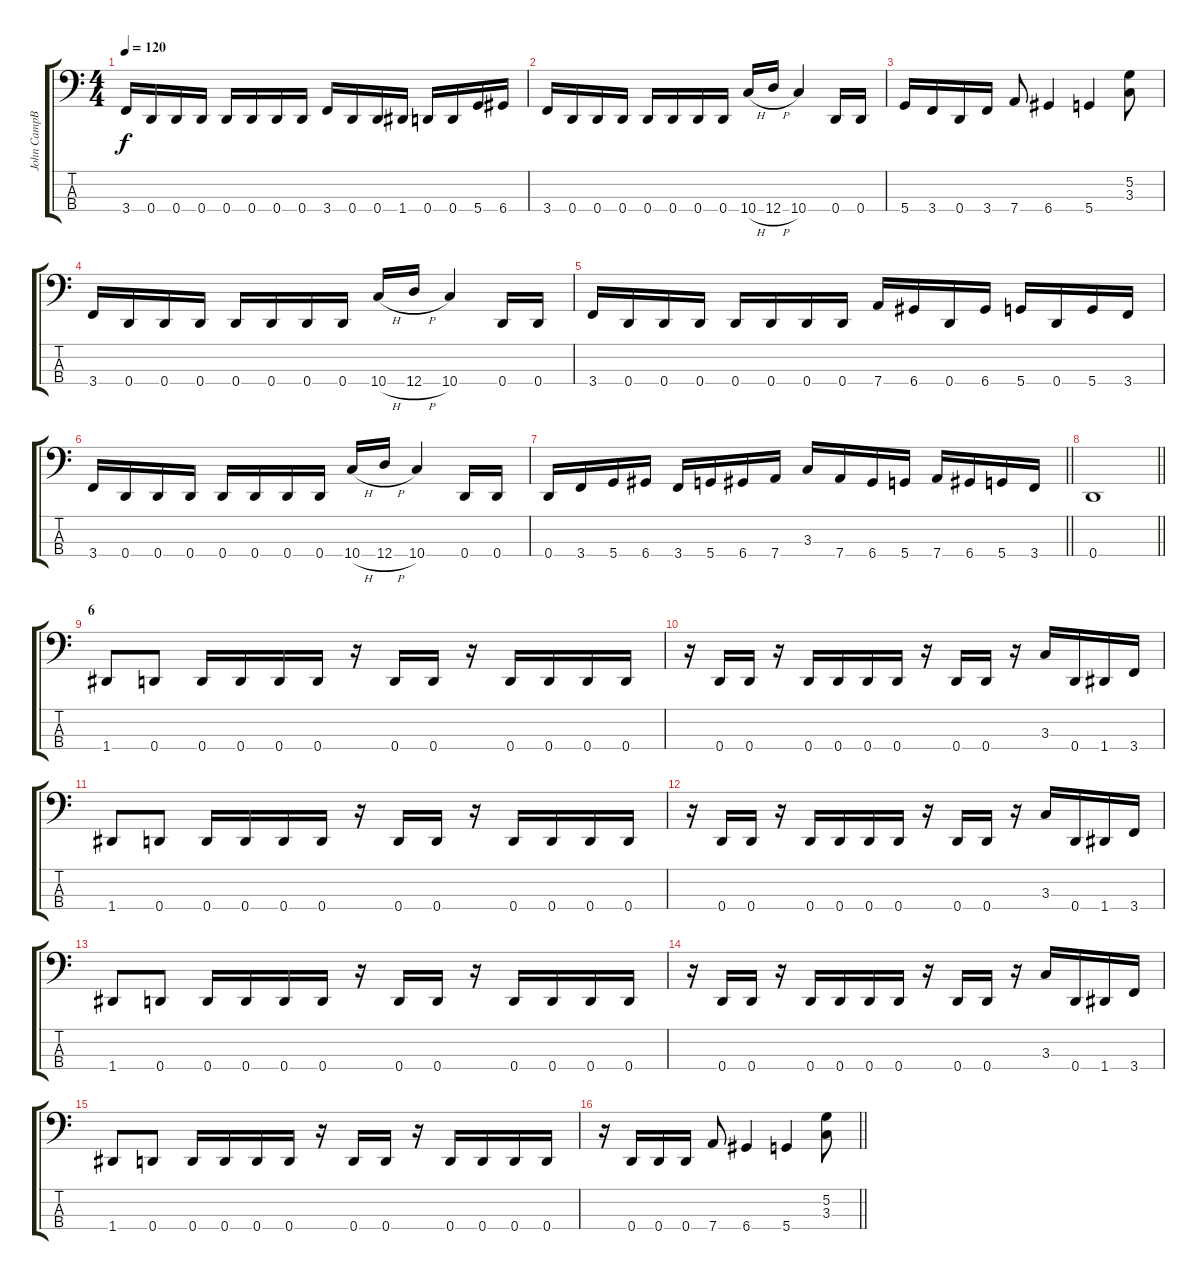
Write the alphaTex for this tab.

\track ("John CampBell" "John CampB") {instrument electricbassfinger}
\staff {score tabs}
\tuning (G2 D2 A1 D1) {hide}
\ts (4 4)
\tempo 120
\clef f4
\ks c
3.4.16{dy f} 0.4.16 0.4.16 0.4.16 0.4.16 0.4.16 0.4.16 0.4.16 3.4.16 0.4.16 0.4.16 1.4.16 0.4.16 0.4.16 5.4.16 6.4.16 |
3.4.16 0.4.16 0.4.16 0.4.16 0.4.16 0.4.16 0.4.16 0.4.16 10.4{h}.16 12.4{h}.16 10.4.4 0.4.16 0.4.16 |
5.4.16 3.4.16 0.4.16 3.4.16 7.4.8 6.4.4 5.4.4 (5.2 3.3).8 |
3.4.16 0.4.16 0.4.16 0.4.16 0.4.16 0.4.16 0.4.16 0.4.16 10.4{h}.16 12.4{h}.16 10.4.4 0.4.16 0.4.16 |
3.4.16 0.4.16 0.4.16 0.4.16 0.4.16 0.4.16 0.4.16 0.4.16 7.4.16 6.4.16 0.4.16 6.4.16 5.4.16 0.4.16 5.4.16 3.4.16 |
3.4.16 0.4.16 0.4.16 0.4.16 0.4.16 0.4.16 0.4.16 0.4.16 10.4{h}.16 12.4{h}.16 10.4.4 0.4.16 0.4.16 |
\barLineRight lightlight
0.4.16 3.4.16 5.4.16 6.4.16 3.4.16 5.4.16 6.4.16 7.4.16 3.3.16 7.4.16 6.4.16 5.4.16 7.4.16 6.4.16 5.4.16 3.4.16 |
\barLineRight lightlight
0.4.1 |
\section ("" "6")
1.4.8 0.4.8 0.4.16 0.4.16 0.4.16 0.4.16 r.16 0.4.16 0.4.16 r.16 0.4.16 0.4.16 0.4.16 0.4.16 |
r.16 0.4.16 0.4.16 r.16 0.4.16 0.4.16 0.4.16 0.4.16 r.16 0.4.16 0.4.16 r.16 3.3.16 0.4.16 1.4.16 3.4.16 |
1.4.8 0.4.8 0.4.16 0.4.16 0.4.16 0.4.16 r.16 0.4.16 0.4.16 r.16 0.4.16 0.4.16 0.4.16 0.4.16 |
r.16 0.4.16 0.4.16 r.16 0.4.16 0.4.16 0.4.16 0.4.16 r.16 0.4.16 0.4.16 r.16 3.3.16 0.4.16 1.4.16 3.4.16 |
1.4.8 0.4.8 0.4.16 0.4.16 0.4.16 0.4.16 r.16 0.4.16 0.4.16 r.16 0.4.16 0.4.16 0.4.16 0.4.16 |
r.16 0.4.16 0.4.16 r.16 0.4.16 0.4.16 0.4.16 0.4.16 r.16 0.4.16 0.4.16 r.16 3.3.16 0.4.16 1.4.16 3.4.16 |
1.4.8 0.4.8 0.4.16 0.4.16 0.4.16 0.4.16 r.16 0.4.16 0.4.16 r.16 0.4.16 0.4.16 0.4.16 0.4.16 |
\barLineRight lightlight
r.16 0.4.16 0.4.16 0.4.16 7.4.8 6.4.4 5.4.4 (5.2 3.3).8
